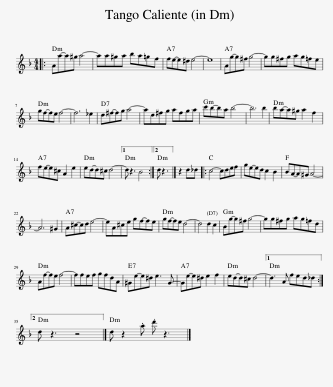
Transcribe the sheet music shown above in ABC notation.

X:1
L:1/8
M:4/4
I:linebreak $
K:Dmin
V:1 treble
V:1
|: Aa-a^g a4- | aa^ga ba=gf | fe-e^d e4- | e8 | Ag-g^f g4- | %5
 gg^fg ag=fe |$ gf-fe f4- | f6 _e2 | d^f-fg a4- | ad^fg afga | %10
 c'b-ba b4- | b6 b2 | ba-a^g a2 f2 |$ fe-e^c A2 e2 | ed-d^c d4- |1 %15
 d z3 B4 :|2 d z3 |] z2 d_d |: c4- cdef | ge-ed c2 B2 | %20
 BA-A^G A4- |$ A6 ^G2 | A^c-cd e4- | eA^ce gf-fe | gf-fe d4- | %25
 d4 d2 c2 | Bg-g^f g4- | gg^fg ag=fd |$ Af-fe f4- | ffef gfdA | %30
 ^Ge-e^d e3 G- | Ge-e^d e2 f2 | ed-d^c d4- |1 d3 A fed_d :|2$ d z3 z4 |] %35
 d z2 .a .d' z3 |] %36
